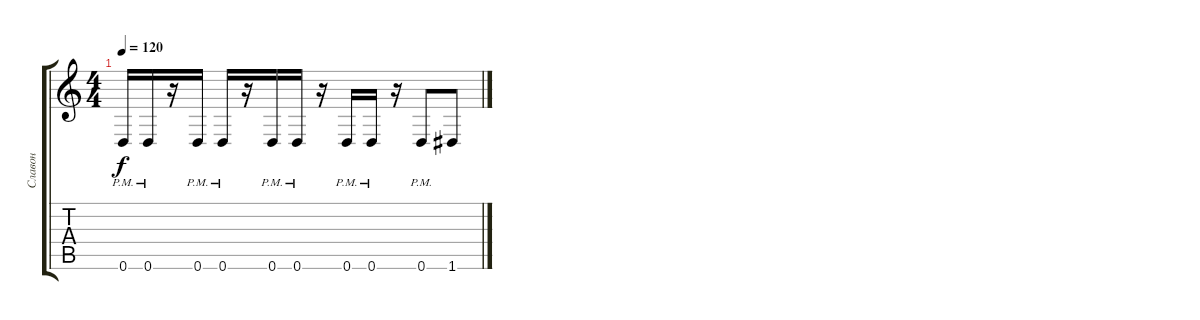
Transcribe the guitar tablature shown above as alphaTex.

\track ("Славон" "Славон") {instrument distortionguitar}
\staff {score tabs}
\tuning (E4 B3 G3 D3 A2 D2) {hide}
\ts (4 4)
\tempo 120
\clef g2
\ks c
0.6{pm}.16{dy f} 0.6{pm}.16 r.16 0.6{pm}.16 0.6{pm}.16 r.16 0.6{pm}.16 0.6{pm}.16 r.16 0.6{pm}.16 0.6{pm}.16 r.16 0.6{pm}.8 1.6.8
